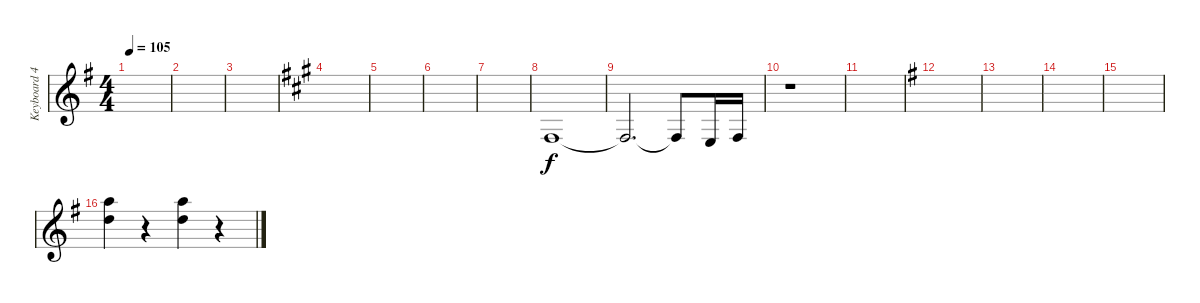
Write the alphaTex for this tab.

\track ("Keyboard 4" "Keyboard 4") {instrument rockorgan}
\staff {score}
\tuning (E5 B4 G4 D4 A3 E3) {hide}
\ts (4 4)
\tempo 105
\clef g2
\ks eminor
|
|
|
\ks f#minor
|
|
|
|
2.6.1 |
2.6{t}.2{d} 2.6{t}.8 0.6.16 2.6.16 |
r.1 |
|
\ks eminor
|
|
|
|
(10.2 7.3).4 r.4 (10.2 7.3).4 r.4
